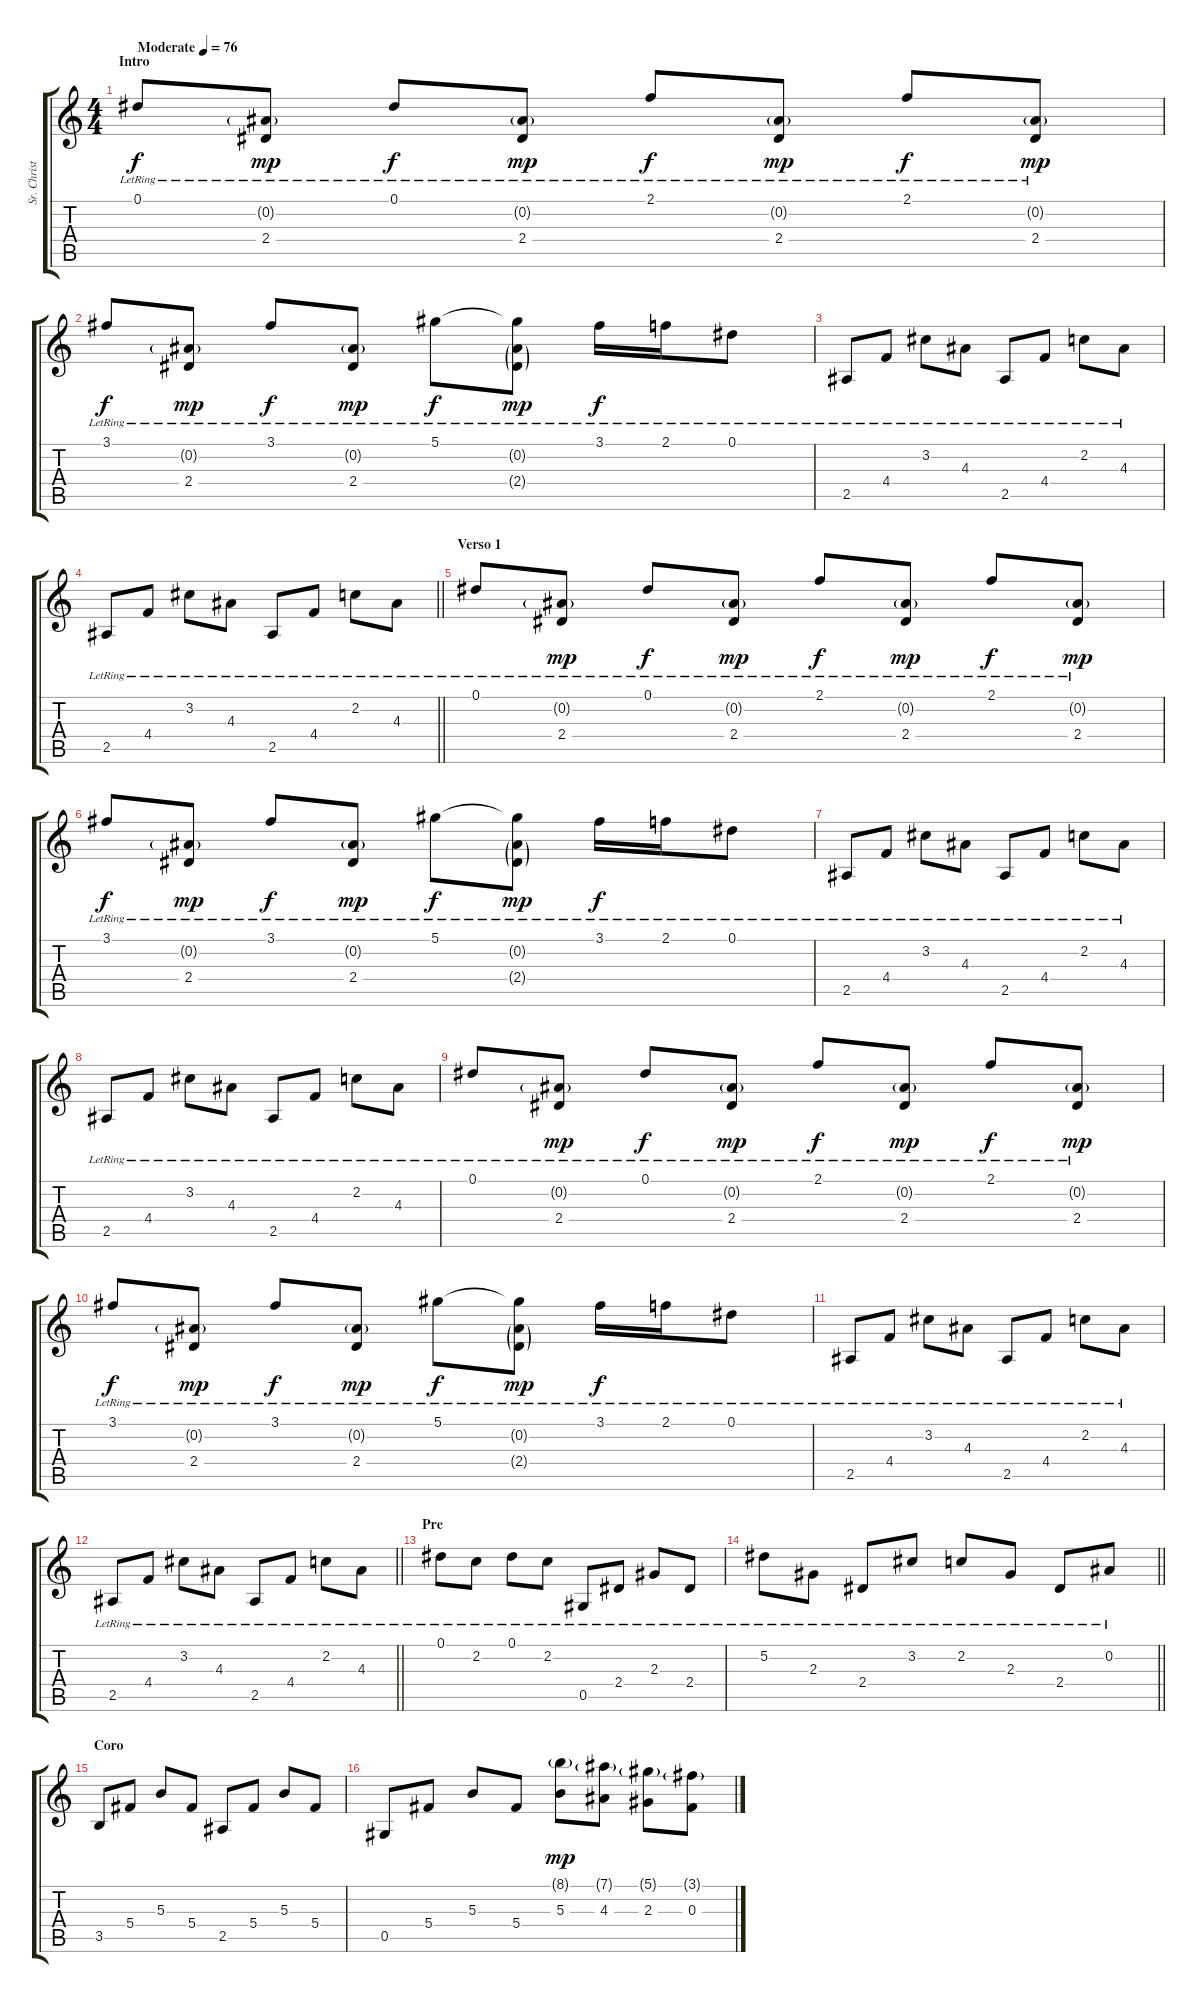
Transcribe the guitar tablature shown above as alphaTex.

\track ("Sr. Christus" "Sr. Christ") {instrument electricguitarjazz}
\staff {score tabs}
\tuning (Eb4 Bb3 Gb3 Db3 Ab2 Eb2) {hide}
\ts (4 4)
\section ("" "Intro")
\tempo (76 "Moderate")
\clef g2
\ks c
0.1{lr}.8{dy f instrument electricguitarjazz} (0.2{g lr} 2.4{lr}).8{dy mp} 0.1{lr}.8{dy f} (0.2{g lr} 2.4{lr}).8{dy mp} 2.1{lr}.8{dy f} (0.2{g lr} 2.4{lr}).8{dy mp} 2.1{lr}.8{dy f} (0.2{g lr} 2.4{lr}).8{dy mp} |
3.1{lr}.8{dy f} (0.2{g lr} 2.4{lr}).8{dy mp} 3.1{lr}.8{dy f} (0.2{g lr} 2.4{lr}).8{dy mp} 5.1{lr}.8{dy f} (5.1{t} 0.2{g lr} 2.4{g lr}).8{dy mp} 3.1{lr}.16{dy f} 2.1{lr}.16 0.1{lr}.8 |
2.5{lr}.8 4.4{lr}.8 3.2{lr}.8 4.3{lr}.8 2.5{lr}.8 4.4{lr}.8 2.2{lr}.8 4.3{lr}.8 |
\barLineRight lightlight
2.5{lr}.8 4.4{lr}.8 3.2{lr}.8 4.3{lr}.8 2.5{lr}.8 4.4{lr}.8 2.2{lr}.8 4.3{lr}.8 |
\section ("" "Verso 1")
0.1{lr}.8 (0.2{g lr} 2.4{lr}).8{dy mp} 0.1{lr}.8{dy f} (0.2{g lr} 2.4{lr}).8{dy mp} 2.1{lr}.8{dy f} (0.2{g lr} 2.4{lr}).8{dy mp} 2.1{lr}.8{dy f} (0.2{g lr} 2.4{lr}).8{dy mp} |
3.1{lr}.8{dy f} (0.2{g lr} 2.4{lr}).8{dy mp} 3.1{lr}.8{dy f} (0.2{g lr} 2.4{lr}).8{dy mp} 5.1{lr}.8{dy f} (5.1{t} 0.2{g lr} 2.4{g lr}).8{dy mp} 3.1{lr}.16{dy f} 2.1{lr}.16 0.1{lr}.8 |
2.5{lr}.8 4.4{lr}.8 3.2{lr}.8 4.3{lr}.8 2.5{lr}.8 4.4{lr}.8 2.2{lr}.8 4.3{lr}.8 |
2.5{lr}.8 4.4{lr}.8 3.2{lr}.8 4.3{lr}.8 2.5{lr}.8 4.4{lr}.8 2.2{lr}.8 4.3{lr}.8 |
0.1{lr}.8 (0.2{g lr} 2.4{lr}).8{dy mp} 0.1{lr}.8{dy f} (0.2{g lr} 2.4{lr}).8{dy mp} 2.1{lr}.8{dy f} (0.2{g lr} 2.4{lr}).8{dy mp} 2.1{lr}.8{dy f} (0.2{g lr} 2.4{lr}).8{dy mp} |
3.1{lr}.8{dy f} (0.2{g lr} 2.4{lr}).8{dy mp} 3.1{lr}.8{dy f} (0.2{g lr} 2.4{lr}).8{dy mp} 5.1{lr}.8{dy f} (5.1{t} 0.2{g lr} 2.4{g lr}).8{dy mp} 3.1{lr}.16{dy f} 2.1{lr}.16 0.1{lr}.8 |
2.5{lr}.8 4.4{lr}.8 3.2{lr}.8 4.3{lr}.8 2.5{lr}.8 4.4{lr}.8 2.2{lr}.8 4.3{lr}.8 |
\barLineRight lightlight
2.5{lr}.8 4.4{lr}.8 3.2{lr}.8 4.3{lr}.8 2.5{lr}.8 4.4{lr}.8 2.2{lr}.8 4.3{lr}.8 |
\section ("" "Pre")
0.1{lr}.8 2.2{lr}.8 0.1{lr}.8 2.2{lr}.8 0.5{lr}.8 2.4{lr}.8 2.3{lr}.8 2.4{lr}.8 |
\barLineRight lightlight
5.2{lr}.8 2.3{lr}.8 2.4{lr}.8 3.2{lr}.8 2.2{lr}.8 2.3{lr}.8 2.4{lr}.8 0.2{lr}.8 |
\section ("" "Coro")
3.5.8{instrument distortionguitar} 5.4.8 5.3.8 5.4.8 2.5.8{instrument distortionguitar} 5.4.8 5.3.8 5.4.8 |
0.5.8 5.4.8 5.3.8 5.4.8 (8.1{g} 5.3).8{dy mp} (7.1{g} 4.3).8 (5.1{g} 2.3).8 (3.1{g} 0.3).8
